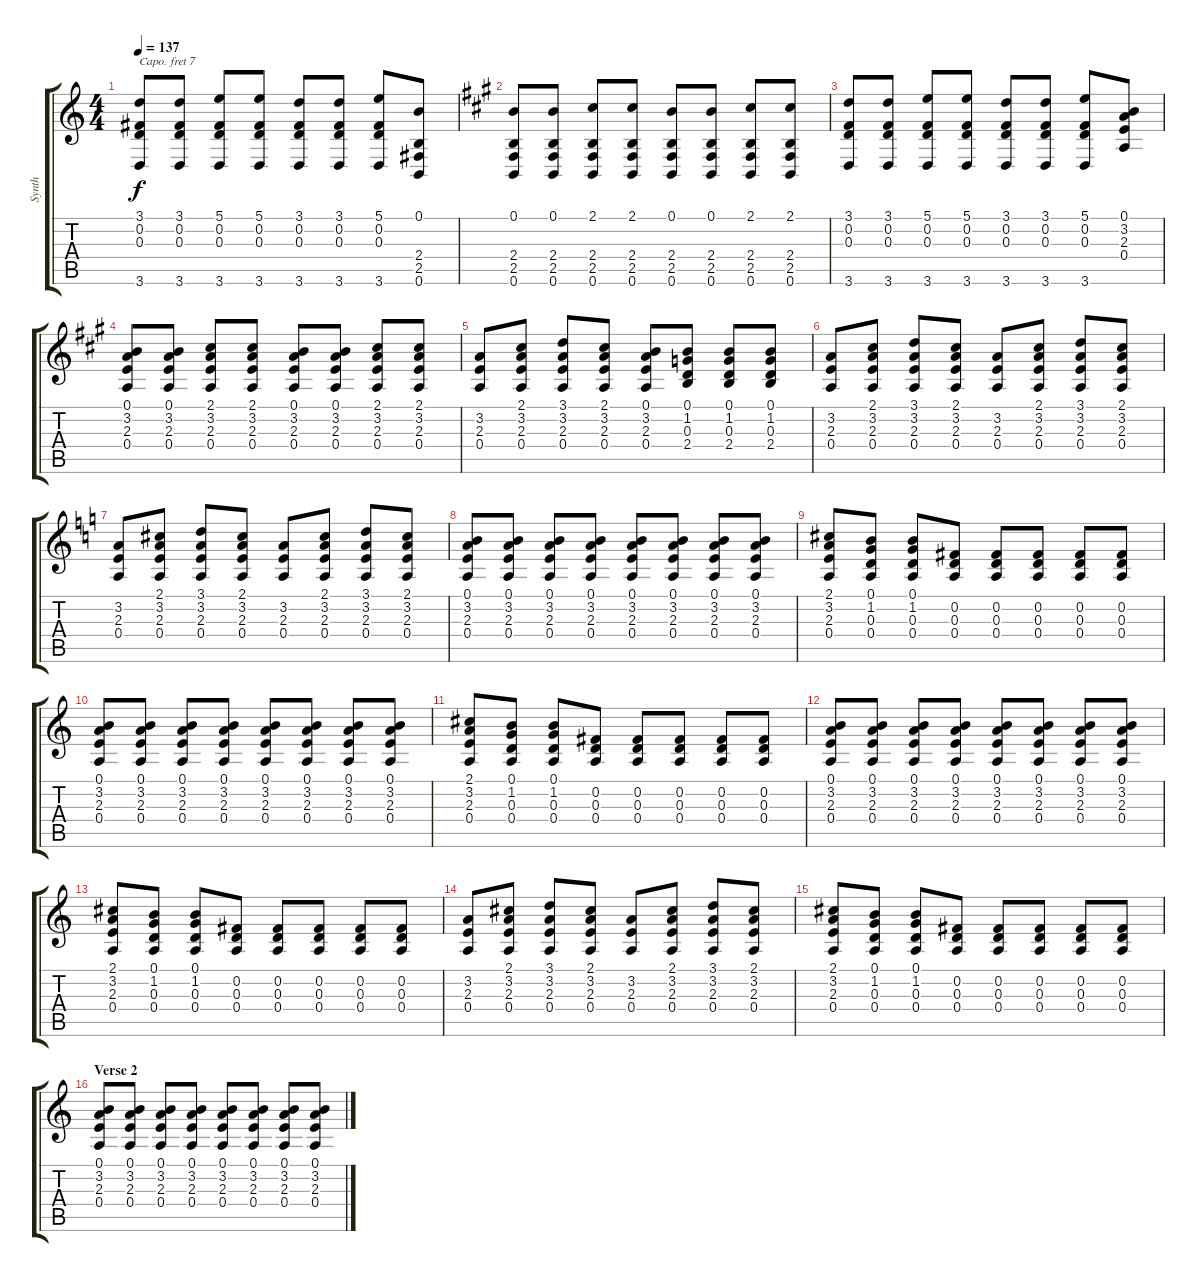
\track ("Synth" "Synth") {instrument lead5charang}
\staff {score tabs}
\capo 7
\tuning (E4 B3 G3 D3 A2 E2) {hide}
\ts (4 4)
\tempo 137
\clef g2
\ks c
(3.1 0.2 0.3 3.6).8{dy f} (3.1 0.2 0.3 3.6).8 (5.1 0.2 0.3 3.6).8 (5.1 0.2 0.3 3.6).8 (3.1 0.2 0.3 3.6).8 (3.1 0.2 0.3 3.6).8 (5.1 0.2 0.3 3.6).8 (0.1 2.4 2.5 0.6).8 |
\ks a
(0.1 2.4 2.5 0.6).8 (0.1 2.4 2.5 0.6).8 (2.1 2.4 2.5 0.6).8 (2.1 2.4 2.5 0.6).8 (0.1 2.4 2.5 0.6).8 (0.1 2.4 2.5 0.6).8 (2.1 2.4 2.5 0.6).8 (2.1 2.4 2.5 0.6).8 |
(3.1 0.2 0.3 3.6).8 (3.1 0.2 0.3 3.6).8 (5.1 0.2 0.3 3.6).8 (5.1 0.2 0.3 3.6).8 (3.1 0.2 0.3 3.6).8 (3.1 0.2 0.3 3.6).8 (5.1 0.2 0.3 3.6).8 (0.1 3.2 2.3 0.4).8 |
(0.1 3.2 2.3 0.4).8 (0.1 3.2 2.3 0.4).8 (2.1 3.2 2.3 0.4).8 (2.1 3.2 2.3 0.4).8 (0.1 3.2 2.3 0.4).8 (0.1 3.2 2.3 0.4).8 (2.1 3.2 2.3 0.4).8 (2.1 3.2 2.3 0.4).8 |
(3.2 2.3 0.4).8 (2.1 3.2 2.3 0.4).8 (3.1 3.2 2.3 0.4).8 (2.1 3.2 2.3 0.4).8 (0.1 3.2 2.3 0.4).8 (0.1 1.2 0.3 2.4).8 (0.1 1.2 0.3 2.4).8 (0.1 1.2 0.3 2.4).8 |
(3.2 2.3 0.4).8 (2.1 3.2 2.3 0.4).8 (3.1 3.2 2.3 0.4).8 (2.1 3.2 2.3 0.4).8 (3.2 2.3 0.4).8 (2.1 3.2 2.3 0.4).8 (3.1 3.2 2.3 0.4).8 (2.1 3.2 2.3 0.4).8 |
\ks c
(3.2 2.3 0.4).8 (2.1 3.2 2.3 0.4).8 (3.1 3.2 2.3 0.4).8 (2.1 3.2 2.3 0.4).8 (3.2 2.3 0.4).8 (2.1 3.2 2.3 0.4).8 (3.1 3.2 2.3 0.4).8 (2.1 3.2 2.3 0.4).8 |
(0.1 3.2 2.3 0.4).8 (0.1 3.2 2.3 0.4).8 (0.1 3.2 2.3 0.4).8 (0.1 3.2 2.3 0.4).8 (0.1 3.2 2.3 0.4).8 (0.1 3.2 2.3 0.4).8 (0.1 3.2 2.3 0.4).8 (0.1 3.2 2.3 0.4).8 |
(2.1 3.2 2.3 0.4).8 (0.1 1.2 0.3 0.4).8 (0.1 1.2 0.3 0.4).8 (0.2 0.3 0.4).8 (0.2 0.3 0.4).8 (0.2 0.3 0.4).8 (0.2 0.3 0.4).8 (0.2 0.3 0.4).8 |
(0.1 3.2 2.3 0.4).8 (0.1 3.2 2.3 0.4).8 (0.1 3.2 2.3 0.4).8 (0.1 3.2 2.3 0.4).8 (0.1 3.2 2.3 0.4).8 (0.1 3.2 2.3 0.4).8 (0.1 3.2 2.3 0.4).8 (0.1 3.2 2.3 0.4).8 |
(2.1 3.2 2.3 0.4).8 (0.1 1.2 0.3 0.4).8 (0.1 1.2 0.3 0.4).8 (0.2 0.3 0.4).8 (0.2 0.3 0.4).8 (0.2 0.3 0.4).8 (0.2 0.3 0.4).8 (0.2 0.3 0.4).8 |
(0.1 3.2 2.3 0.4).8 (0.1 3.2 2.3 0.4).8 (0.1 3.2 2.3 0.4).8 (0.1 3.2 2.3 0.4).8 (0.1 3.2 2.3 0.4).8 (0.1 3.2 2.3 0.4).8 (0.1 3.2 2.3 0.4).8 (0.1 3.2 2.3 0.4).8 |
(2.1 3.2 2.3 0.4).8 (0.1 1.2 0.3 0.4).8 (0.1 1.2 0.3 0.4).8 (0.2 0.3 0.4).8 (0.2 0.3 0.4).8 (0.2 0.3 0.4).8 (0.2 0.3 0.4).8 (0.2 0.3 0.4).8 |
(3.2 2.3 0.4).8 (2.1 3.2 2.3 0.4).8 (3.1 3.2 2.3 0.4).8 (2.1 3.2 2.3 0.4).8 (3.2 2.3 0.4).8 (2.1 3.2 2.3 0.4).8 (3.1 3.2 2.3 0.4).8 (2.1 3.2 2.3 0.4).8 |
(2.1 3.2 2.3 0.4).8 (0.1 1.2 0.3 0.4).8 (0.1 1.2 0.3 0.4).8 (0.2 0.3 0.4).8 (0.2 0.3 0.4).8 (0.2 0.3 0.4).8 (0.2 0.3 0.4).8 (0.2 0.3 0.4).8 |
\section ("" "Verse 2")
(0.1 3.2 2.3 0.4).8 (0.1 3.2 2.3 0.4).8 (0.1 3.2 2.3 0.4).8 (0.1 3.2 2.3 0.4).8 (0.1 3.2 2.3 0.4).8 (0.1 3.2 2.3 0.4).8 (0.1 3.2 2.3 0.4).8 (0.1 3.2 2.3 0.4).8
